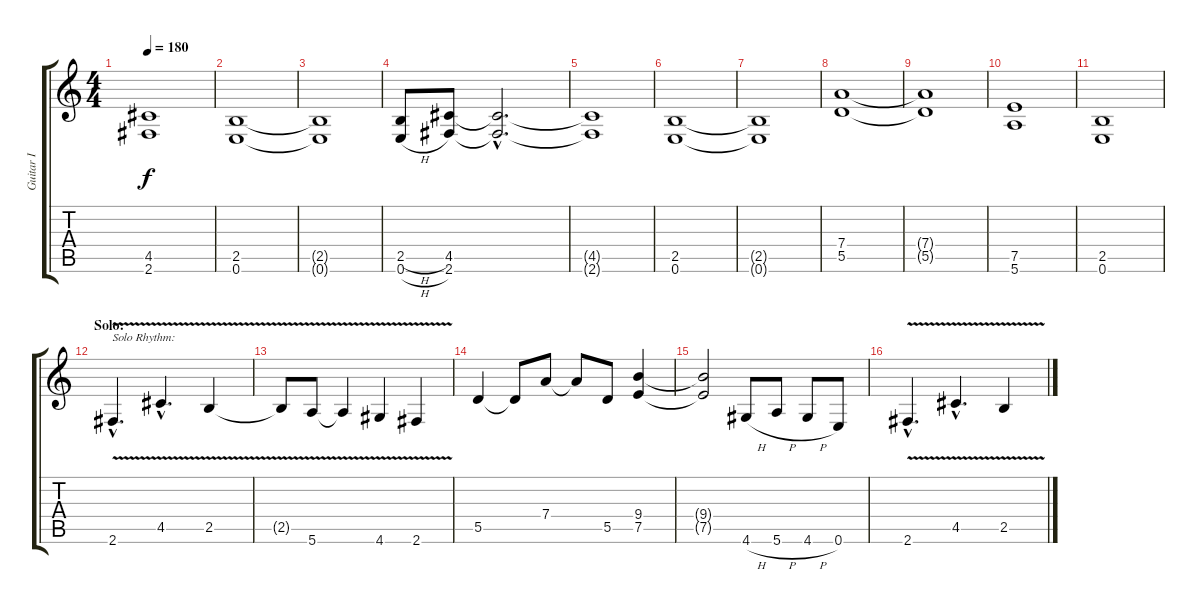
\track ("Guitar I" "Guitar I") {instrument distortionguitar}
\staff {score tabs}
\tuning (E4 B3 G3 D3 A2 E2) {hide}
\ts (4 4)
\tempo 180
\clef g2
\ks c
(4.5{t} 2.6{t}).1{dy f} |
(2.5 0.6).1 |
(2.5{t} 0.6{t}).1 |
(2.5{h} 0.6{h}).8 (4.5 2.6).8 (4.5{hac t} 2.6{hac t}).2{d} |
(4.5{t} 2.6{t}).1 |
(2.5 0.6).1 |
(2.5{t} 0.6{t}).1 |
(7.4 5.5).1 |
(7.4{t} 5.5{t}).1 |
(7.5 5.6).1 |
(2.5 0.6).1 |
\section ("" "Solo:")
2.6{v hac}.4{d txt "Solo Rhythm:"} 4.5{v hac}.4{d} 2.5{v}.4 |
2.5{t}.8 5.6{v}.8 5.6{t}.4 4.6{v}.4 2.6{v}.4 |
5.5.4 5.5{t}.8 7.4.8 7.4{t}.8 5.5.8 (9.4 7.5).4 |
(9.4{t} 7.5{t}).2 4.6{h}.8 5.6{h}.8 4.6{h}.8 0.6.8 |
2.6{v hac}.4{d} 4.5{v hac}.4{d} 2.5{v}.4
